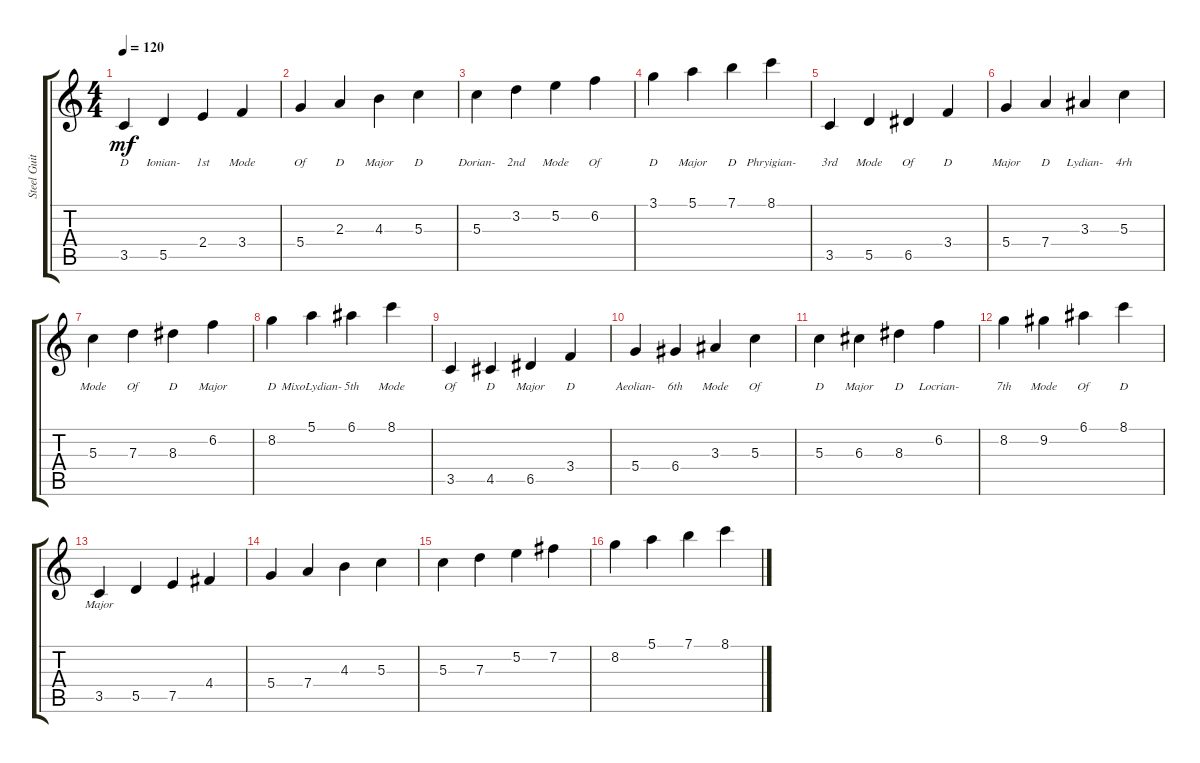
\track ("Steel Guitar" "Steel Guit") {instrument acousticguitarsteel}
\staff {score tabs}
\tuning (E4 B3 G3 D3 A2 E2) {hide}
\ts (4 4)
\tempo 120
\clef g2
\ks c
3.5.4{lyrics (0 "D") lyrics (1 "") lyrics (2 "") lyrics (3 "") lyrics (4 "") dy mf instrument acousticguitarsteel} 5.5.4{lyrics (0 "Ionian-") lyrics (1 "") lyrics (2 "") lyrics (3 "") lyrics (4 "")} 2.4.4{lyrics (0 "1st") lyrics (1 "") lyrics (2 "") lyrics (3 "") lyrics (4 "")} 3.4.4{lyrics (0 "Mode") lyrics (1 "") lyrics (2 "") lyrics (3 "") lyrics (4 "")} |
5.4.4{lyrics (0 "Of") lyrics (1 "") lyrics (2 "") lyrics (3 "") lyrics (4 "")} 2.3.4{lyrics (0 "D") lyrics (1 "") lyrics (2 "") lyrics (3 "") lyrics (4 "")} 4.3.4{lyrics (0 "Major") lyrics (1 "") lyrics (2 "") lyrics (3 "") lyrics (4 "")} 5.3.4{lyrics (0 "D") lyrics (1 "") lyrics (2 "") lyrics (3 "") lyrics (4 "")} |
5.3.4{lyrics (0 "Dorian-") lyrics (1 "") lyrics (2 "") lyrics (3 "") lyrics (4 "")} 3.2.4{lyrics (0 "2nd") lyrics (1 "") lyrics (2 "") lyrics (3 "") lyrics (4 "")} 5.2.4{lyrics (0 "Mode") lyrics (1 "") lyrics (2 "") lyrics (3 "") lyrics (4 "")} 6.2.4{lyrics (0 "Of") lyrics (1 "") lyrics (2 "") lyrics (3 "") lyrics (4 "")} |
3.1.4{lyrics (0 "D") lyrics (1 "") lyrics (2 "") lyrics (3 "") lyrics (4 "")} 5.1.4{lyrics (0 "Major") lyrics (1 "") lyrics (2 "") lyrics (3 "") lyrics (4 "")} 7.1.4{lyrics (0 "D") lyrics (1 "") lyrics (2 "") lyrics (3 "") lyrics (4 "")} 8.1.4{lyrics (0 "Phryigian-") lyrics (1 "") lyrics (2 "") lyrics (3 "") lyrics (4 "")} |
3.5.4{lyrics (0 "3rd") lyrics (1 "") lyrics (2 "") lyrics (3 "") lyrics (4 "")} 5.5.4{lyrics (0 "Mode") lyrics (1 "") lyrics (2 "") lyrics (3 "") lyrics (4 "")} 6.5.4{lyrics (0 "Of") lyrics (1 "") lyrics (2 "") lyrics (3 "") lyrics (4 "")} 3.4.4{lyrics (0 "D") lyrics (1 "") lyrics (2 "") lyrics (3 "") lyrics (4 "")} |
5.4.4{lyrics (0 "Major") lyrics (1 "") lyrics (2 "") lyrics (3 "") lyrics (4 "")} 7.4.4{lyrics (0 "D") lyrics (1 "") lyrics (2 "") lyrics (3 "") lyrics (4 "")} 3.3.4{lyrics (0 "Lydian-") lyrics (1 "") lyrics (2 "") lyrics (3 "") lyrics (4 "")} 5.3.4{lyrics (0 "4rh") lyrics (1 "") lyrics (2 "") lyrics (3 "") lyrics (4 "")} |
5.3.4{lyrics (0 "Mode") lyrics (1 "") lyrics (2 "") lyrics (3 "") lyrics (4 "")} 7.3.4{lyrics (0 "Of") lyrics (1 "") lyrics (2 "") lyrics (3 "") lyrics (4 "")} 8.3.4{lyrics (0 "D") lyrics (1 "") lyrics (2 "") lyrics (3 "") lyrics (4 "")} 6.2.4{lyrics (0 "Major") lyrics (1 "") lyrics (2 "") lyrics (3 "") lyrics (4 "")} |
8.2.4{lyrics (0 "D") lyrics (1 "") lyrics (2 "") lyrics (3 "") lyrics (4 "")} 5.1.4{lyrics (0 "MixoLydian-") lyrics (1 "") lyrics (2 "") lyrics (3 "") lyrics (4 "")} 6.1.4{lyrics (0 "5th") lyrics (1 "") lyrics (2 "") lyrics (3 "") lyrics (4 "")} 8.1.4{lyrics (0 "Mode") lyrics (1 "") lyrics (2 "") lyrics (3 "") lyrics (4 "")} |
3.5.4{lyrics (0 "Of") lyrics (1 "") lyrics (2 "") lyrics (3 "") lyrics (4 "")} 4.5.4{lyrics (0 "D") lyrics (1 "") lyrics (2 "") lyrics (3 "") lyrics (4 "")} 6.5.4{lyrics (0 "Major") lyrics (1 "") lyrics (2 "") lyrics (3 "") lyrics (4 "")} 3.4.4{lyrics (0 "D") lyrics (1 "") lyrics (2 "") lyrics (3 "") lyrics (4 "")} |
5.4.4{lyrics (0 "Aeolian-") lyrics (1 "") lyrics (2 "") lyrics (3 "") lyrics (4 "")} 6.4.4{lyrics (0 "6th") lyrics (1 "") lyrics (2 "") lyrics (3 "") lyrics (4 "")} 3.3.4{lyrics (0 "Mode") lyrics (1 "") lyrics (2 "") lyrics (3 "") lyrics (4 "")} 5.3.4{lyrics (0 "Of") lyrics (1 "") lyrics (2 "") lyrics (3 "") lyrics (4 "")} |
5.3.4{lyrics (0 "D") lyrics (1 "") lyrics (2 "") lyrics (3 "") lyrics (4 "")} 6.3.4{lyrics (0 "Major") lyrics (1 "") lyrics (2 "") lyrics (3 "") lyrics (4 "")} 8.3.4{lyrics (0 "D") lyrics (1 "") lyrics (2 "") lyrics (3 "") lyrics (4 "")} 6.2.4{lyrics (0 "Locrian-") lyrics (1 "") lyrics (2 "") lyrics (3 "") lyrics (4 "")} |
8.2.4{lyrics (0 "7th") lyrics (1 "") lyrics (2 "") lyrics (3 "") lyrics (4 "")} 9.2.4{lyrics (0 "Mode") lyrics (1 "") lyrics (2 "") lyrics (3 "") lyrics (4 "")} 6.1.4{lyrics (0 "Of") lyrics (1 "") lyrics (2 "") lyrics (3 "") lyrics (4 "")} 8.1.4{lyrics (0 "D") lyrics (1 "") lyrics (2 "") lyrics (3 "") lyrics (4 "")} |
3.5.4{lyrics (0 "Major") lyrics (1 "") lyrics (2 "") lyrics (3 "") lyrics (4 "")} 5.5.4 7.5.4 4.4.4 |
5.4.4 7.4.4 4.3.4 5.3.4 |
5.3.4 7.3.4 5.2.4 7.2.4 |
8.2.4 5.1.4 7.1.4 8.1.4
